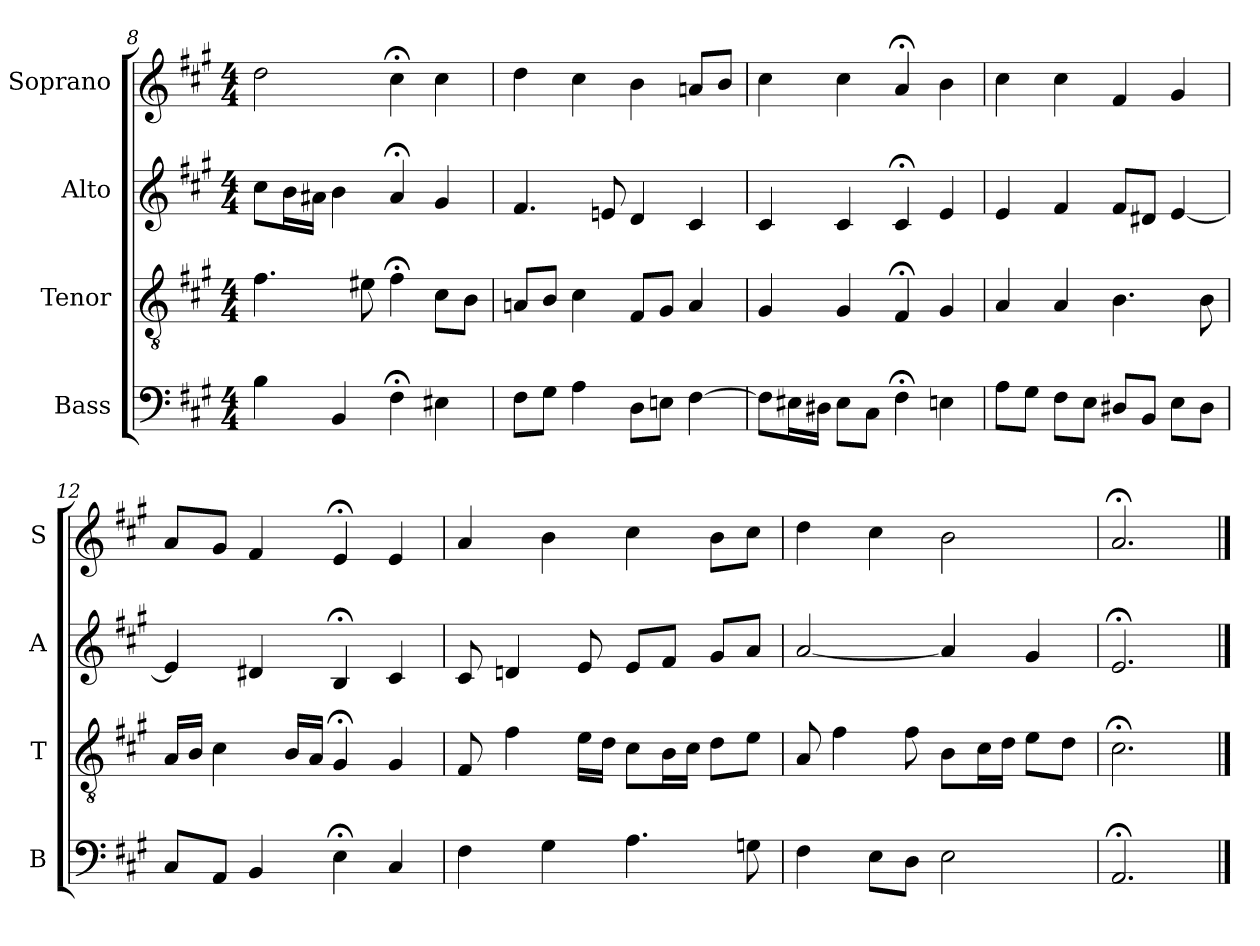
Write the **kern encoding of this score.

**kern	**kern	**kern	**kern
*part4	*part3	*part2	*part1
*staff4	*staff3	*staff2	*staff1
*I"Bass	*I"Tenor	*I"Alto	*I"Soprano
*I'B	*I'T	*I'A	*I'S
*clefF4	*clefGv2	*clefG2	*clefG2
*k[f#c#g#]	*k[f#c#g#]	*k[f#c#g#]	*k[f#c#g#]
*A:	*A:	*A:	*A:
*M4/4	*M4/4	*M4/4	*M4/4
=8	=8	=8	=8
4B	4.f#	8cc#L	2dd
.	.	16bL	.
.	.	16a#XJJ	.
4BB	.	4b	.
.	8e#X	.	.
4F#;<	4f#;<	4a#;<	4cc#;<
4E#X	8c#L	4g#	4cc#
.	8BJ	.	.
=9	=9	=9	=9
8F#L	8AnL	4.f#	4dd
8G#J	8BJ	.	.
4A	4c#	.	4cc#
.	.	8en	.
8DL	8F#L	4d	4b
8EnJ	8G#J	.	.
[4F#	4A	4c#	8anL
.	.	.	8bJ
=10	=10	=10	=10
8F#L]	4G#	4c#	4cc#
16E#XL	.	.	.
16D#XJJ	.	.	.
8E#L	4G#	4c#	4cc#
8C#J	.	.	.
4F#;<	4F#;<	4c#;<	4a;<
4En	4G#	4e	4b
=11	=11	=11	=11
8AL	4A	4e	4cc#
8G#J	.	.	.
8F#L	4A	4f#	4cc#
8EJ	.	.	.
8D#XL	4.B	8f#L	4f#
8BBJ	.	8d#XJ	.
8EL	.	[4e	4g#
8D#J	8B	.	.
=12	=12	=12	=12
8C#L	16ALL	4e]	8aL
.	16BJJ	.	.
8AAJ	4c#	.	8g#J
4BB	.	4d#X	4f#
.	16BLL	.	.
.	16AJJ	.	.
4E;<	4G#;<	4B;<	4e;<
4C#	4G#	4c#	4e
=13	=13	=13	=13
4F#	8F#	8c#	4a
.	4f#	4dn	.
4G#	.	.	4b
.	16eLL	8e	.
.	16dJJ	.	.
4.A	8c#L	8eL	4cc#
.	16BL	8f#J	.
.	16c#JJ	.	.
.	8dL	8g#L	8bL
8Gn	8eJ	8aJ	8cc#J
=14	=14	=14	=14
4F#	8A	[2a	4dd
.	4f#	.	.
8EL	.	.	4cc#
8DJ	8f#	.	.
2E	8BL	4a]	2b
.	16c#L	.	.
.	16dJJ	.	.
.	8eL	4g#	.
.	8dJ	.	.
=15	=15	=15	=15
2.AA;<	2.c#;<	2.e;<	2.a;<
==	==	==	==
*-	*-	*-	*-
